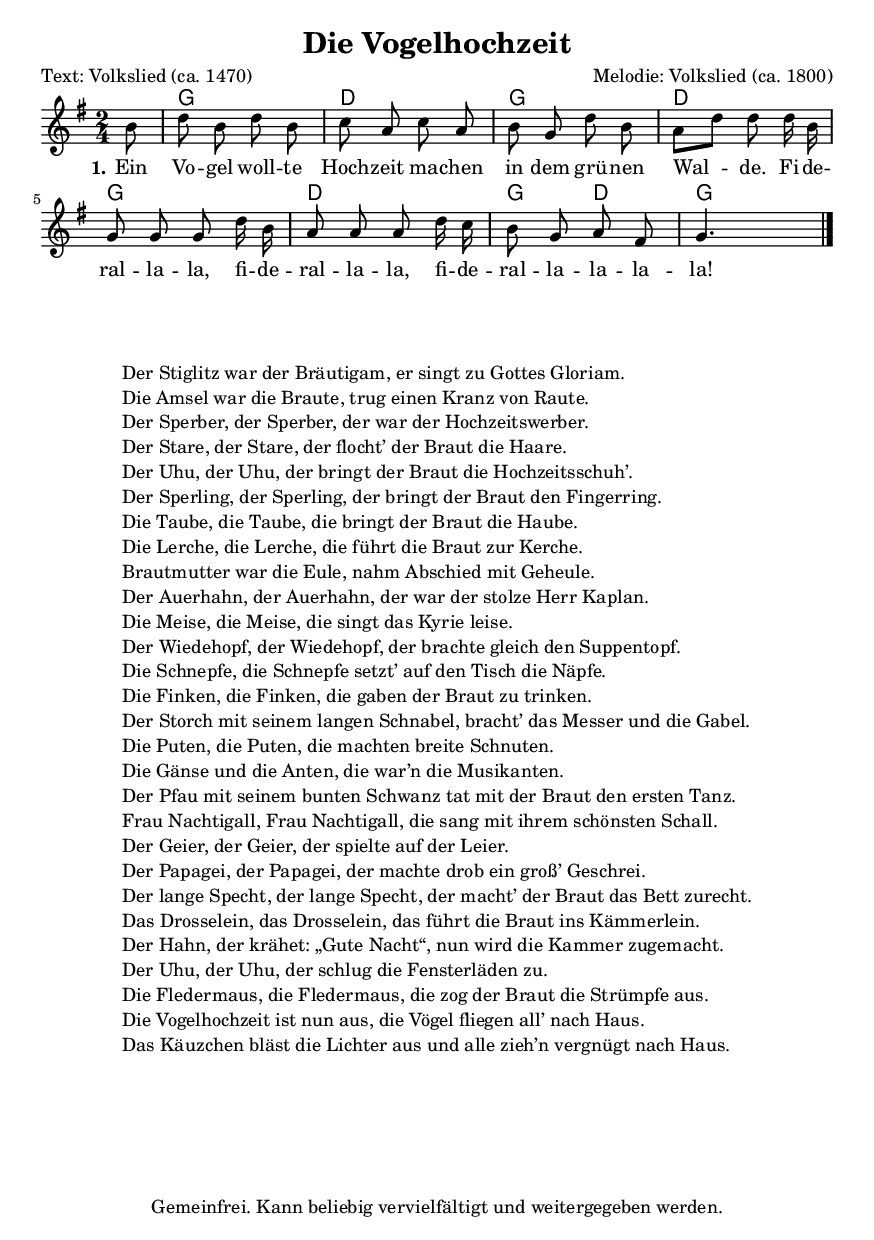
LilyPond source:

% Dieses Notenblatt wurde erstellt von Jan Niggemann
%
% Kontakt: jn@hz6.de
%
% geringfügige Änderungen von Hauke Rehr

\include "deutsch.ly"
\version "2.12.3"
\header {
  title = "Die Vogelhochzeit"
  poet = "Text: Volkslied (ca. 1470)"
  composer = "Melodie: Volkslied (ca. 1800)"
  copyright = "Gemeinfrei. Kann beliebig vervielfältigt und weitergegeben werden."
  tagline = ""
}

\paper {
  #(set-paper-size "a5")
}

\layout {
  indent = #0
}

#(set-global-staff-size 16)

akkorde = \chordmode {
  s8 g2 d2 g2 d2 g2 d2 g4 d4 g4
}

melodie = \relative c' {
  \partial 8
  h'8
  d h d h
  c a c a
  h g d' h
  a[ d] d d16 h
  g8 g g d'16 h
  a8 a a d16 c
  h8 g a fis
  g4. \bar "|."
}

text = \lyricmode {
  \set stanza = "1."
  Ein Vo -- gel  woll -- te  Hoch -- zeit  ma -- chen
  in dem grü -- nen  Wal -- de.
  Fi -- de -- ral -- la -- la,
  fi -- de -- ral -- la -- la,
  fi -- de -- ral -- la -- la -- la -- la!
}

\score {
  <<
    \new ChordNames { \akkorde }
    \new Voice = "Lied" {
      \autoBeamOff
      \clef "treble"
      \time 2/4
      \key g\major
      \melodie
    }
    \new Lyrics \lyricsto "Lied" { \text }
  >>
}
\markup {
  \fill-line {
    \column {
      \line {
        \column {
          \line { " " }
          \line { " " }
          "Der Stiglitz war der Bräutigam, er singt zu Gottes Gloriam."
          "Die Amsel war die Braute, trug einen Kranz von Raute."
          "Der Sperber, der Sperber, der war der Hochzeitswerber."
          "Der Stare, der Stare, der flocht’ der Braut die Haare."
          "Der Uhu, der Uhu, der bringt der Braut die Hochzeitsschuh’."
          "Der Sperling, der Sperling, der bringt der Braut den Fingerring."
          "Die Taube, die Taube, die bringt der Braut die Haube."
          "Die Lerche, die Lerche, die führt die Braut zur Kerche."
          "Brautmutter war die Eule, nahm Abschied mit Geheule."
          "Der Auerhahn, der Auerhahn, der war der stolze Herr Kaplan."
          "Die Meise, die Meise, die singt das Kyrie leise."
          "Der Wiedehopf, der Wiedehopf, der brachte gleich den Suppentopf."
          "Die Schnepfe, die Schnepfe setzt’ auf den Tisch die Näpfe."
          "Die Finken, die Finken, die gaben der Braut zu trinken."
          "Der Storch mit seinem langen Schnabel, bracht’ das Messer und die Gabel."
          "Die Puten, die Puten, die machten breite Schnuten."
          "Die Gänse und die Anten, die war’n die Musikanten."
          "Der Pfau mit seinem bunten Schwanz tat mit der Braut den ersten Tanz."
          "Frau Nachtigall, Frau Nachtigall, die sang mit ihrem schönsten Schall."
          "Der Geier, der Geier, der spielte auf der Leier."
          "Der Papagei, der Papagei, der machte drob ein groß’ Geschrei."
          "Der lange Specht, der lange Specht, der macht’ der Braut das Bett zurecht."
          "Das Drosselein, das Drosselein, das führt die Braut ins Kämmerlein."
          "Der Hahn, der krähet: „Gute Nacht“, nun wird die Kammer zugemacht."
          "Der Uhu, der Uhu, der schlug die Fensterläden zu."
          "Die Fledermaus, die Fledermaus, die zog der Braut die Strümpfe aus."
          "Die Vogelhochzeit ist nun aus, die Vögel fliegen all’ nach Haus."
          "Das Käuzchen bläst die Lichter aus und alle zieh’n vergnügt nach Haus."
          % hack?
          \line { " " }
          \line { " " }
          \line { " " }
          ""
	}
      }
    }
  }
}

 % some settings % vim: sw=2 et
